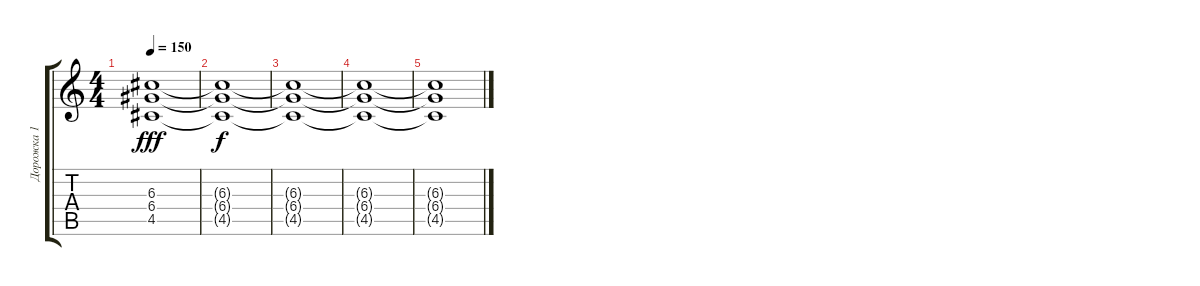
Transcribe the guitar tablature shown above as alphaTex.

\track ("Дорожка 1" "Дорожка 1") {instrument electricguitarclean}
\staff {score tabs}
\tuning (E4 B3 G3 D3 A2 E2) {hide}
\ts (4 4)
\tempo 150
\clef g2
\ks c
(6.3 6.4 4.5).1{dy fff} |
(6.3{t} 6.4{t} 4.5{t}).1{dy f} |
(6.3{t} 6.4{t} 4.5{t}).1 |
(6.3{t} 6.4{t} 4.5{t}).1 |
(6.3{t} 6.4{t} 4.5{t}).1
